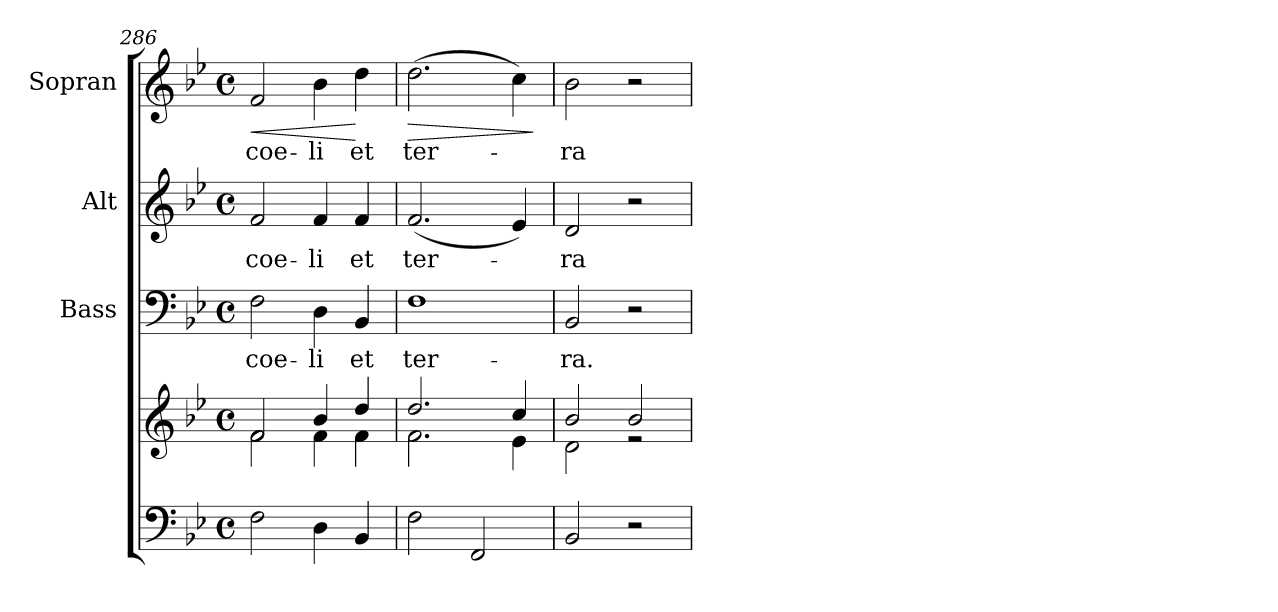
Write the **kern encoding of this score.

**kern	**kern	**kern	**text	**kern	**text	**kern	**text	**dynam
*part4	*part4	*part3	*part3	*part2	*part2	*part1	*part1	*part1
*staff5	*staff4	*staff3	*staff3	*staff2	*staff2	*staff1	*staff1	*staff1
*	*	*I"Bass	*	*I"Alt	*	*I"Sopran	*	*
*	*	*I'B.	*	*I'A.	*	*I'S.	*	*
*clefF4	*clefG2	*clefF4	*	*clefG2	*	*clefG2	*	*
*k[b-e-]	*k[b-e-]	*k[b-e-]	*	*k[b-e-]	*	*k[b-e-]	*	*
*B-:	*B-:	*B-:	*	*B-:	*	*B-:	*	*
*M4/4	*M4/4	*M4/4	*	*M4/4	*	*M4/4	*	*
*met(c)	*met(c)	*met(c)	*	*met(c)	*	*met(c)	*	*
=286	=286	=286	=286	=286	=286	=286	=286	=286
*	*^	*	*	*	*	*	*	*
!	!	!	!	!LO:LY:b	!	!LO:LY:b	!	!LO:LY:b	!LO:HP:b
2F\	2f/	2f\	2F\	coe-	2f/	coe-	2f/	coe-	<
!	!	!	!	!LO:LY:b	!	!LO:LY:b	!	!LO:LY:b	!
4D\	4b-/	4f\	4D\	-li	4f/	-li	4b-\	-li	.
!	!	!	!	!LO:LY:b	!	!LO:LY:b	!	!LO:LY:b	!
4BB-/	4dd/	4f\	4BB-/	et	4f/	et	4dd\	et	[
=287	=287	=287	=287	=287	=287	=287	=287	=287	=287
!	!	!	!	!LO:LY:b	!	!LO:LY:b	!	!LO:LY:b	!LO:HP:b
2F\	2.dd/	2.f\	1F	ter-	(<2.f/	ter-	(>2.dd\	ter-	>
2FF/	.	.	.	.	.	.	.	.	.
.	4cc/	4e-\	.	.	4e-/)	.	4cc\)	.	.
*	*v	*v	*	*	*	*	*	*	*
.	.	.	.	.	.	.	.	]
=288	=288	=288	=288	=288	=288	=288	=288	=288
*	*^	*	*	*	*	*	*	*
!	!	!	!	!LO:LY:b	!	!LO:LY:b	!	!LO:LY:b	!
2BB-/	2b-/	2d\	2BB-/	-ra.	2d/	-ra	2b-\	-ra	.
2r	2b-/	2re	2r	.	2r	.	2r	.	.
*	*v	*v	*	*	*	*	*	*	*
=	=	=	=	=	=	=	=	=
*-	*-	*-	*-	*-	*-	*-	*-	*-
